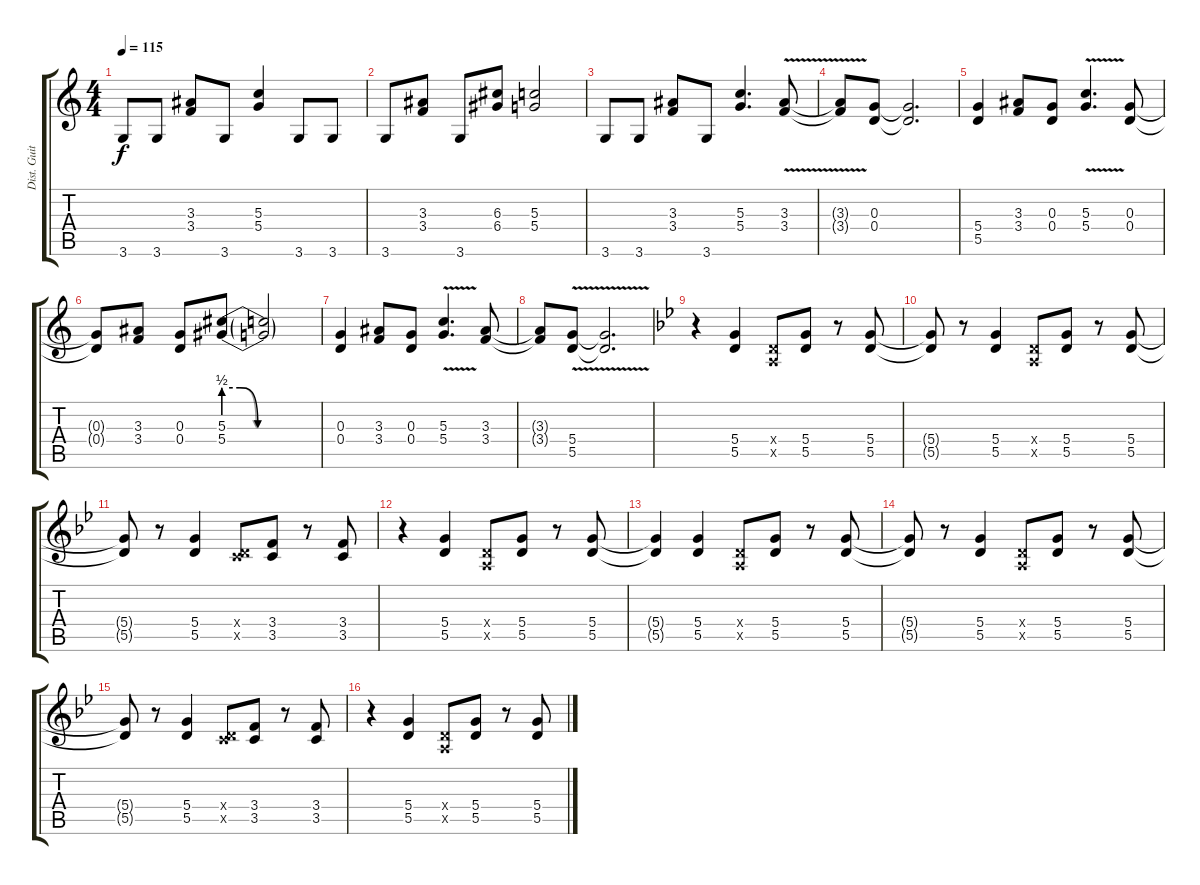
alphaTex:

\track ("Dist. Guitar 2" "Dist. Guit") {instrument distortionguitar}
\staff {score tabs}
\tuning (E4 B3 G3 D3 A2 E2) {hide}
\ts (4 4)
\tempo 115
\clef g2
\ks c
3.6.8{dy f} 3.6.8 (3.3 3.4).8 3.6.8 (5.3 5.4).4 3.6.8 3.6.8 |
3.6.8 (3.3 3.4).8 3.6.8 (6.3 6.4).8 (5.3 5.4).2 |
3.6.8 3.6.8 (3.3 3.4).8 3.6.8 (5.3 5.4).4{d} (3.3 3.4{v}).8 |
(3.3{t} 3.4{t}).8 (0.3 0.4).8 (0.3{t} 0.4{t}).2{d} |
(5.4 5.5).4 (3.3 3.4).8 (0.3 0.4).8 (5.3{v} 5.4{v}).4{d} (0.3 0.4).8 |
(0.3{t} 0.4{t}).8 (3.3 3.4).8 (0.3 0.4).8 (5.3{be (custom 0 2 10 2 21 0 60 0)} 5.4{be (custom 0 2 10 2 20 0 60 0)}).8 (5.3{t} 5.4{t}).2 |
(0.3 0.4).4 (3.3 3.4).8 (0.3 0.4).8 (5.3{v} 5.4).4{d} (3.3 3.4).8 |
(3.3{t} 3.4{t}).8 (5.4 5.5{v}).8 (5.4{t} 5.5{t}).2{d} |
\ks bb
r.4 (5.4 5.5).4 (0.4{x} 0.5{x}).8 (5.4 5.5).8 r.8 (5.4 5.5).8 |
(5.4{t} 5.5{t}).8 r.8 (5.4 5.5).4 (0.4{x} 0.5{x}).8 (5.4 5.5).8 r.8 (5.4 5.5).8 |
(5.4{t} 5.5{t}).8 r.8 (5.4 5.5).4 (0.4{x} 3.5{x}).8 (3.4 3.5).8 r.8 (3.4 3.5).8 |
r.4 (5.4 5.5).4 (0.4{x} 0.5{x}).8 (5.4 5.5).8 r.8 (5.4 5.5).8 |
(5.4{t} 5.5{t}).4 (5.4 5.5).4 (0.4{x} 0.5{x}).8 (5.4 5.5).8 r.8 (5.4 5.5).8 |
(5.4{t} 5.5{t}).8 r.8 (5.4 5.5).4 (0.4{x} 0.5{x}).8 (5.4 5.5).8 r.8 (5.4 5.5).8 |
(5.4{t} 5.5{t}).8 r.8 (5.4 5.5).4 (0.4{x} 3.5{x}).8 (3.4 3.5).8 r.8 (3.4 3.5).8 |
r.4 (5.4 5.5).4 (0.4{x} 0.5{x}).8 (5.4 5.5).8 r.8 (5.4 5.5).8
